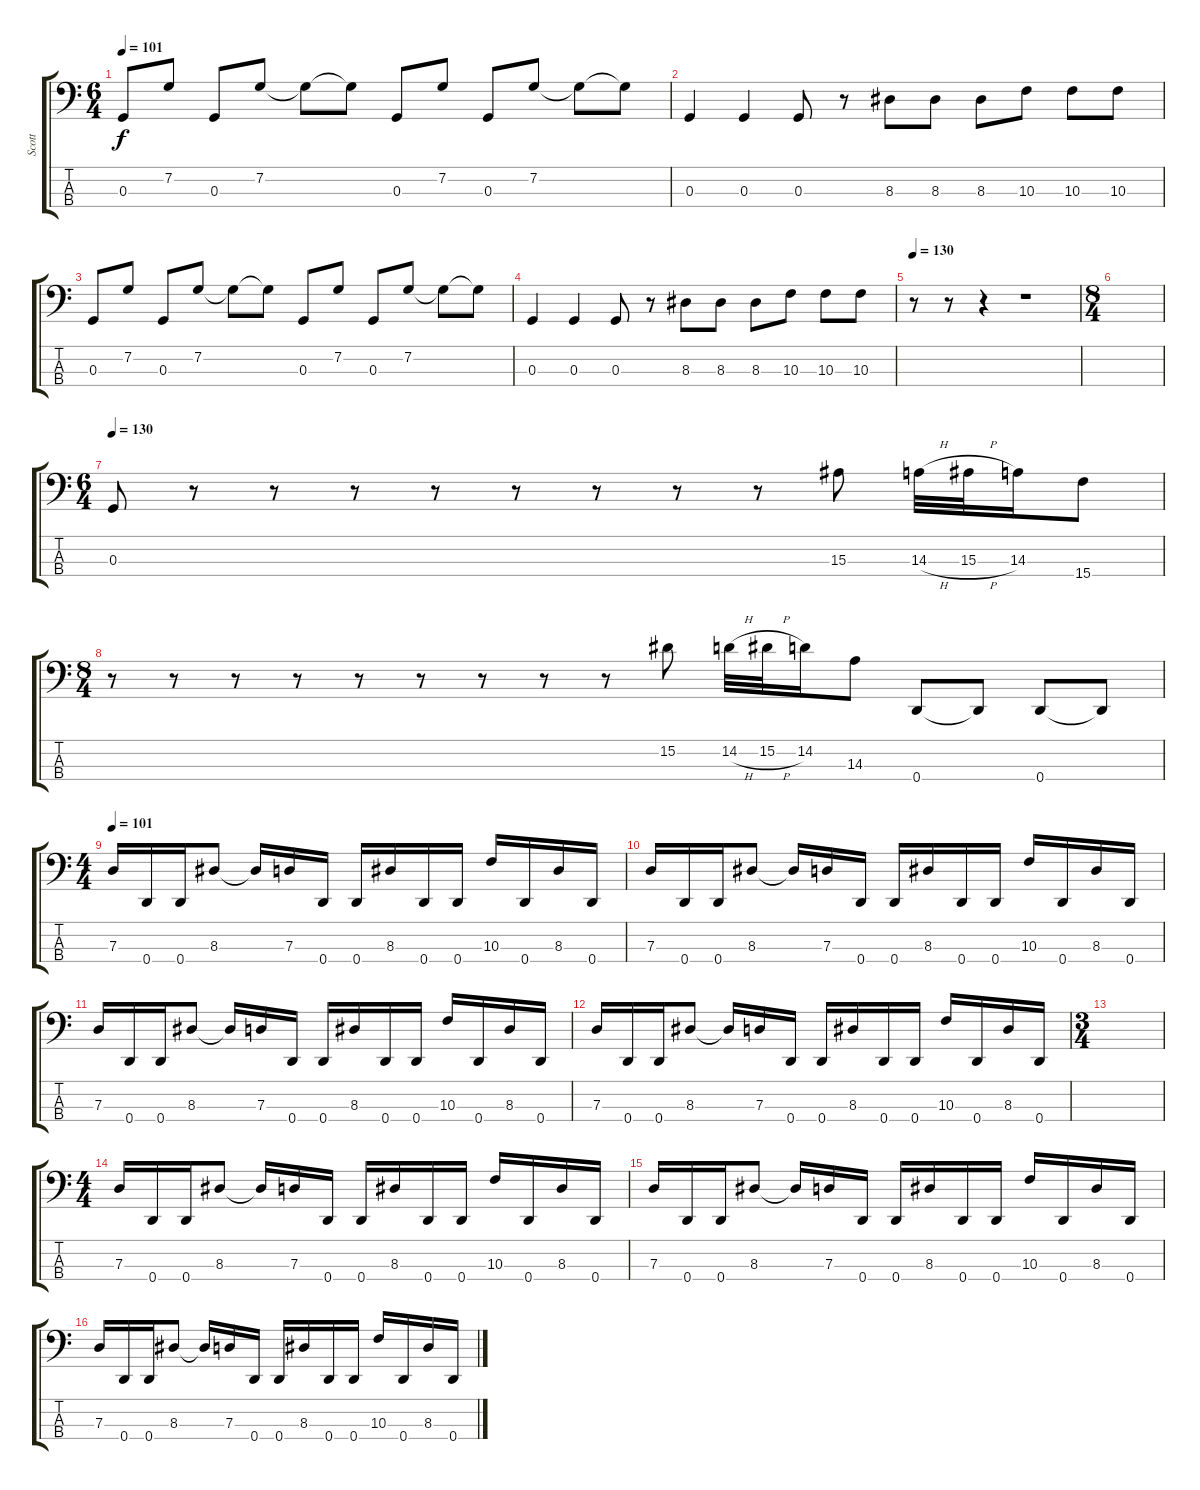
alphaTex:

\track ("Scott" "Scott") {instrument electricbasspick}
\staff {score tabs}
\tuning (F2 C2 G1 D1) {hide}
\ts (6 4)
\tempo 101
\clef f4
\ks c
0.3.8{dy f} 7.2.8 0.3.8 7.2.8 7.2{t}.8 7.2{t}.8 0.3.8 7.2.8 0.3.8 7.2.8 7.2{t}.8 7.2{t}.8 |
0.3.4 0.3.4 0.3.8 r.8 8.3.8 8.3.8 8.3.8 10.3.8 10.3.8 10.3.8 |
0.3.8 7.2.8 0.3.8 7.2.8 7.2{t}.8 7.2{t}.8 0.3.8 7.2.8 0.3.8 7.2.8 7.2{t}.8 7.2{t}.8 |
0.3.4 0.3.4 0.3.8 r.8 8.3.8 8.3.8 8.3.8 10.3.8 10.3.8 10.3.8 |
\tempo 130
r.8 r.8 r.4 r.1 |
\ts (8 4)
|
\ts (6 4)
\tempo 130
0.3.8 r.8 r.8 r.8 r.8 r.8 r.8 r.8 r.8 15.3.8 14.3{h}.32 15.3{h}.32 14.3.16 15.4.8 |
\ts (8 4)
r.8 r.8 r.8 r.8 r.8 r.8 r.8 r.8 r.8 15.2.8 14.2{h}.32 15.2{h}.32 14.2.16 14.3.8 0.4.8 0.4{t}.8 0.4.8 0.4{t}.8 |
\ts (4 4)
\tempo 101
7.3.16 0.4.16 0.4.16 8.3.8 8.3{t}.16 7.3.16 0.4.16 0.4.16 8.3.16 0.4.16 0.4.16 10.3.16 0.4.16 8.3.16 0.4.16 |
7.3.16 0.4.16 0.4.16 8.3.8 8.3{t}.16 7.3.16 0.4.16 0.4.16 8.3.16 0.4.16 0.4.16 10.3.16 0.4.16 8.3.16 0.4.16 |
7.3.16 0.4.16 0.4.16 8.3.8 8.3{t}.16 7.3.16 0.4.16 0.4.16 8.3.16 0.4.16 0.4.16 10.3.16 0.4.16 8.3.16 0.4.16 |
7.3.16 0.4.16 0.4.16 8.3.8 8.3{t}.16 7.3.16 0.4.16 0.4.16 8.3.16 0.4.16 0.4.16 10.3.16 0.4.16 8.3.16 0.4.16 |
\ts (3 4)
|
\ts (4 4)
7.3.16 0.4.16 0.4.16 8.3.8 8.3{t}.16 7.3.16 0.4.16 0.4.16 8.3.16 0.4.16 0.4.16 10.3.16 0.4.16 8.3.16 0.4.16 |
7.3.16 0.4.16 0.4.16 8.3.8 8.3{t}.16 7.3.16 0.4.16 0.4.16 8.3.16 0.4.16 0.4.16 10.3.16 0.4.16 8.3.16 0.4.16 |
7.3.16 0.4.16 0.4.16 8.3.8 8.3{t}.16 7.3.16 0.4.16 0.4.16 8.3.16 0.4.16 0.4.16 10.3.16 0.4.16 8.3.16 0.4.16
